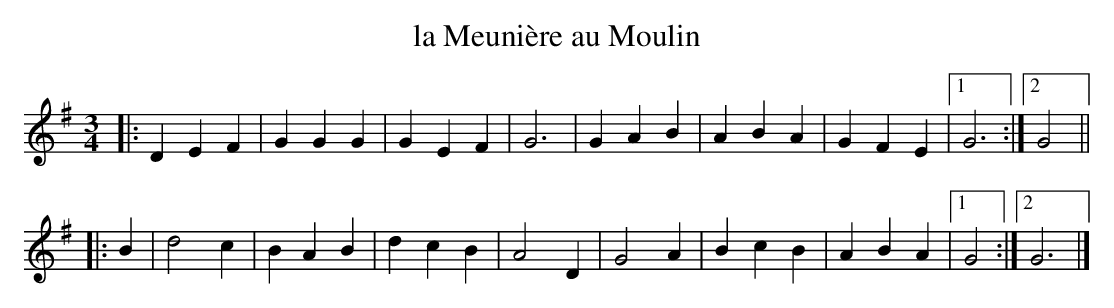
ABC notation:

X:1
T: la Meuni\`ere au Moulin
M: 3/4
L: 1/4
K: G
|:\
DEF | GGG | GEF | G3 |\
GAB | ABA | GFE |1 G3 :|2 G2 ||
|: B |\
d2c | BAB | dcB | A2D |\
G2A | BcB | ABA |1 G2 :|2 G3 |]
